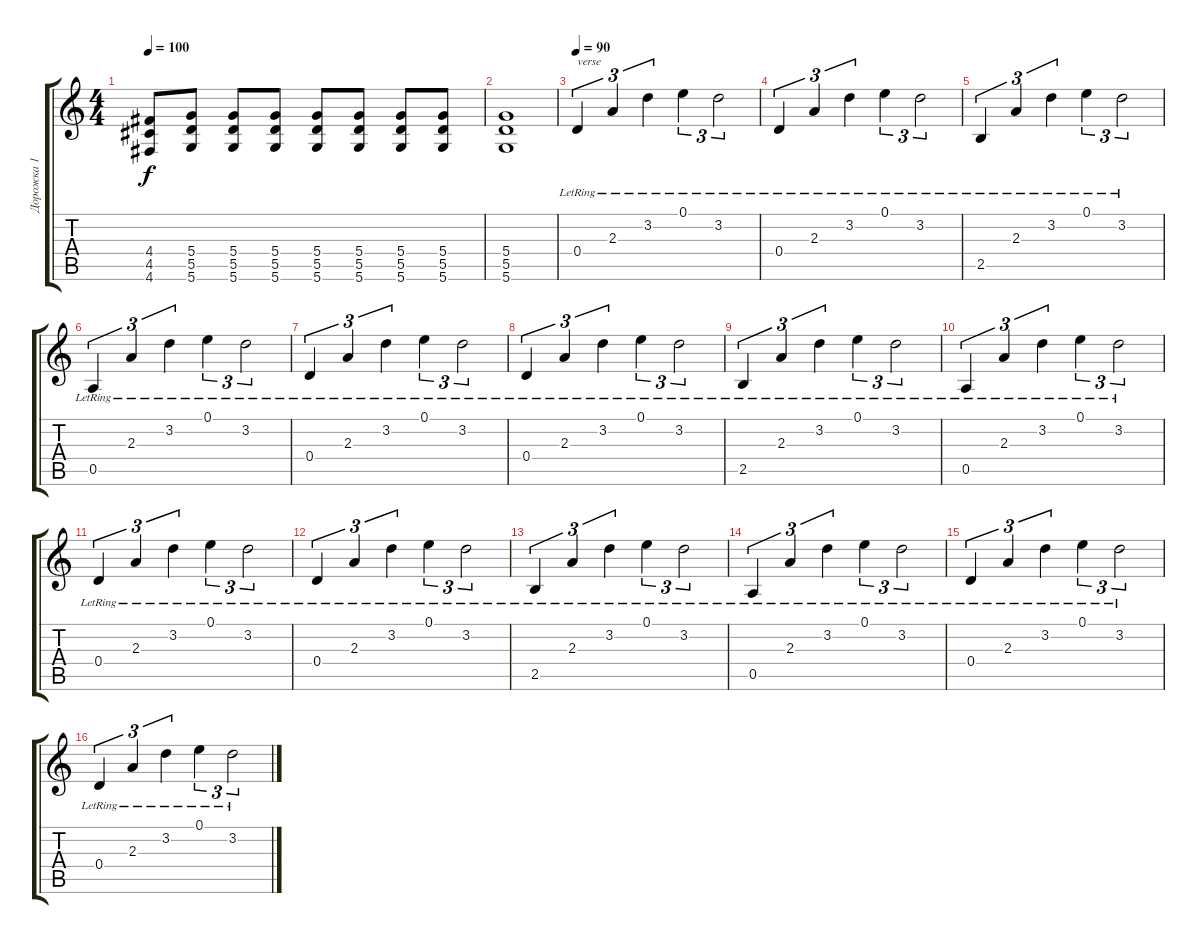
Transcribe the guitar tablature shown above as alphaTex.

\track ("Дорожка 1" "Дорожка 1") {instrument overdrivenguitar}
\staff {score tabs}
\tuning (E4 B3 G3 D3 A2 D2) {hide}
\ts (4 4)
\tempo 100
\clef g2
\ks c
(4.4 4.5 4.6).8{dy f} (5.4 5.5 5.6).8 (5.4 5.5 5.6).8 (5.4 5.5 5.6).8 (5.4 5.5 5.6).8 (5.4 5.5 5.6).8 (5.4 5.5 5.6).8 (5.4 5.5 5.6).8 |
(5.4 5.5 5.6).1 |
\tempo 90
0.4{lr}.4{tu (3 2) txt "verse"} 2.3{lr}.4{tu (3 2)} 3.2{lr}.4{tu (3 2)} 0.1{lr}.4{tu (3 2)} 3.2{lr}.2{tu (3 2)} |
0.4{lr}.4{tu (3 2)} 2.3{lr}.4{tu (3 2)} 3.2{lr}.4{tu (3 2)} 0.1{lr}.4{tu (3 2)} 3.2{lr}.2{tu (3 2)} |
2.5{lr}.4{tu (3 2)} 2.3{lr}.4{tu (3 2)} 3.2{lr}.4{tu (3 2)} 0.1{lr}.4{tu (3 2)} 3.2{lr}.2{tu (3 2)} |
0.5{lr}.4{tu (3 2)} 2.3{lr}.4{tu (3 2)} 3.2{lr}.4{tu (3 2)} 0.1{lr}.4{tu (3 2)} 3.2{lr}.2{tu (3 2)} |
0.4{lr}.4{tu (3 2)} 2.3{lr}.4{tu (3 2)} 3.2{lr}.4{tu (3 2)} 0.1{lr}.4{tu (3 2)} 3.2{lr}.2{tu (3 2)} |
0.4{lr}.4{tu (3 2)} 2.3{lr}.4{tu (3 2)} 3.2{lr}.4{tu (3 2)} 0.1{lr}.4{tu (3 2)} 3.2{lr}.2{tu (3 2)} |
2.5{lr}.4{tu (3 2)} 2.3{lr}.4{tu (3 2)} 3.2{lr}.4{tu (3 2)} 0.1{lr}.4{tu (3 2)} 3.2{lr}.2{tu (3 2)} |
0.5{lr}.4{tu (3 2)} 2.3{lr}.4{tu (3 2)} 3.2{lr}.4{tu (3 2)} 0.1{lr}.4{tu (3 2)} 3.2{lr}.2{tu (3 2)} |
0.4{lr}.4{tu (3 2)} 2.3{lr}.4{tu (3 2)} 3.2{lr}.4{tu (3 2)} 0.1{lr}.4{tu (3 2)} 3.2{lr}.2{tu (3 2)} |
0.4{lr}.4{tu (3 2)} 2.3{lr}.4{tu (3 2)} 3.2{lr}.4{tu (3 2)} 0.1{lr}.4{tu (3 2)} 3.2{lr}.2{tu (3 2)} |
2.5{lr}.4{tu (3 2)} 2.3{lr}.4{tu (3 2)} 3.2{lr}.4{tu (3 2)} 0.1{lr}.4{tu (3 2)} 3.2{lr}.2{tu (3 2)} |
0.5{lr}.4{tu (3 2)} 2.3{lr}.4{tu (3 2)} 3.2{lr}.4{tu (3 2)} 0.1{lr}.4{tu (3 2)} 3.2{lr}.2{tu (3 2)} |
0.4{lr}.4{tu (3 2)} 2.3{lr}.4{tu (3 2)} 3.2{lr}.4{tu (3 2)} 0.1{lr}.4{tu (3 2)} 3.2{lr}.2{tu (3 2)} |
0.4{lr}.4{tu (3 2)} 2.3{lr}.4{tu (3 2)} 3.2{lr}.4{tu (3 2)} 0.1{lr}.4{tu (3 2)} 3.2{lr}.2{tu (3 2)}
